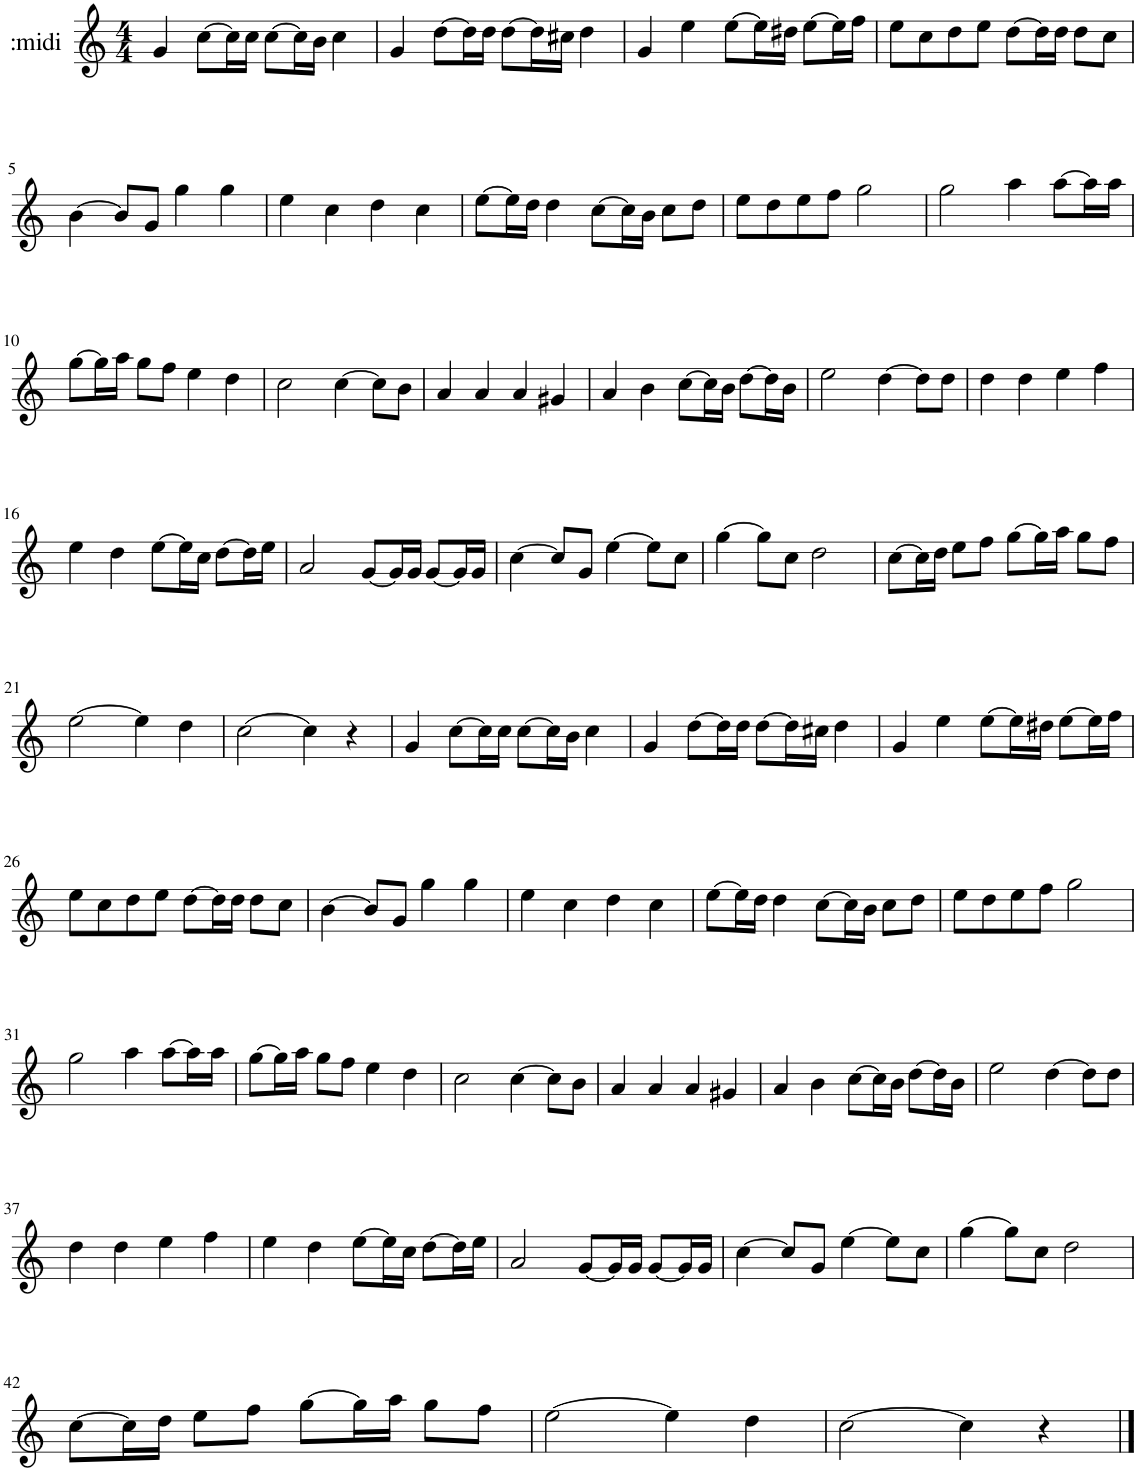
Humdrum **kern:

**kern
*part1
*staff1
*I":midi
*clefG2
*k[]
*M4/4
=1
4g/
[8cc\L
16cc\L]
16cc\JJ
[8cc\L
16cc\L]
16b\JJ
4cc\
=2
4g/
[8dd\L
16dd\L]
16dd\JJ
[8dd\L
16dd\L]
16cc#X\JJ
4dd\
=3
4g/
4ee\
[8ee\L
16ee\L]
16dd#X\JJ
[8ee\L
16ee\L]
16ff\JJ
=4
8ee\L
8cc\
8dd\
8ee\J
[8dd\L
16dd\L]
16dd\JJ
8dd\L
8cc\J
!!LO:LB:g=z
=5
[4b\
8b/L]
8g/J
4gg\
4gg\
=6
4ee\
4cc\
4dd\
4cc\
=7
[8ee\L
16ee\L]
16dd\JJ
4dd\
[8cc\L
16cc\L]
16b\JJ
8cc\L
8dd\J
=8
8ee\L
8dd\
8ee\
8ff\J
2gg\
=9
2gg\
4aa\
[8aa\L
16aa\L]
16aa\JJ
!!LO:LB:g=z
=10
[8gg\L
16gg\L]
16aa\JJ
8gg\L
8ff\J
4ee\
4dd\
=11
2cc\
[4cc\
8cc\L]
8b\J
=12
4a/
4a/
4a/
4g#X/
=13
4a/
4b\
[8cc\L
16cc\L]
16b\JJ
[8dd\L
16dd\L]
16b\JJ
=14
2ee\
[4dd\
8dd\L]
8dd\J
=15
4dd\
4dd\
4ee\
4ff\
!!LO:LB:g=z
=16
4ee\
4dd\
[8ee\L
16ee\L]
16cc\JJ
[8dd\L
16dd\L]
16ee\JJ
=17
2a/
[8g/L
16g/L]
16g/JJ
[8g/L
16g/L]
16g/JJ
=18
[4cc\
8cc/L]
8g/J
[4ee\
8ee\L]
8cc\J
=19
[4gg\
8gg\L]
8cc\J
2dd\
=20
[8cc\L
16cc\L]
16dd\JJ
8ee\L
8ff\J
[8gg\L
16gg\L]
16aa\JJ
8gg\L
8ff\J
!!LO:LB:g=z
=21
[2ee\
4ee\]
4dd\
=22
[2cc\
4cc\]
4r
=23
4g/
[8cc\L
16cc\L]
16cc\JJ
[8cc\L
16cc\L]
16b\JJ
4cc\
=24
4g/
[8dd\L
16dd\L]
16dd\JJ
[8dd\L
16dd\L]
16cc#X\JJ
4dd\
=25
4g/
4ee\
[8ee\L
16ee\L]
16dd#X\JJ
[8ee\L
16ee\L]
16ff\JJ
!!LO:LB:g=z
=26
8ee\L
8cc\
8dd\
8ee\J
[8dd\L
16dd\L]
16dd\JJ
8dd\L
8cc\J
=27
[4b\
8b/L]
8g/J
4gg\
4gg\
=28
4ee\
4cc\
4dd\
4cc\
=29
[8ee\L
16ee\L]
16dd\JJ
4dd\
[8cc\L
16cc\L]
16b\JJ
8cc\L
8dd\J
=30
8ee\L
8dd\
8ee\
8ff\J
2gg\
!!LO:LB:g=z
=31
2gg\
4aa\
[8aa\L
16aa\L]
16aa\JJ
=32
[8gg\L
16gg\L]
16aa\JJ
8gg\L
8ff\J
4ee\
4dd\
=33
2cc\
[4cc\
8cc\L]
8b\J
=34
4a/
4a/
4a/
4g#X/
=35
4a/
4b\
[8cc\L
16cc\L]
16b\JJ
[8dd\L
16dd\L]
16b\JJ
=36
2ee\
[4dd\
8dd\L]
8dd\J
!!LO:LB:g=z
=37
4dd\
4dd\
4ee\
4ff\
=38
4ee\
4dd\
[8ee\L
16ee\L]
16cc\JJ
[8dd\L
16dd\L]
16ee\JJ
=39
2a/
[8g/L
16g/L]
16g/JJ
[8g/L
16g/L]
16g/JJ
=40
[4cc\
8cc/L]
8g/J
[4ee\
8ee\L]
8cc\J
=41
[4gg\
8gg\L]
8cc\J
2dd\
!!LO:LB:g=z
=42
[8cc\L
16cc\L]
16dd\JJ
8ee\L
8ff\J
[8gg\L
16gg\L]
16aa\JJ
8gg\L
8ff\J
=43
[2ee\
4ee\]
4dd\
=44
[2cc\
4cc\]
4r
==
*-
